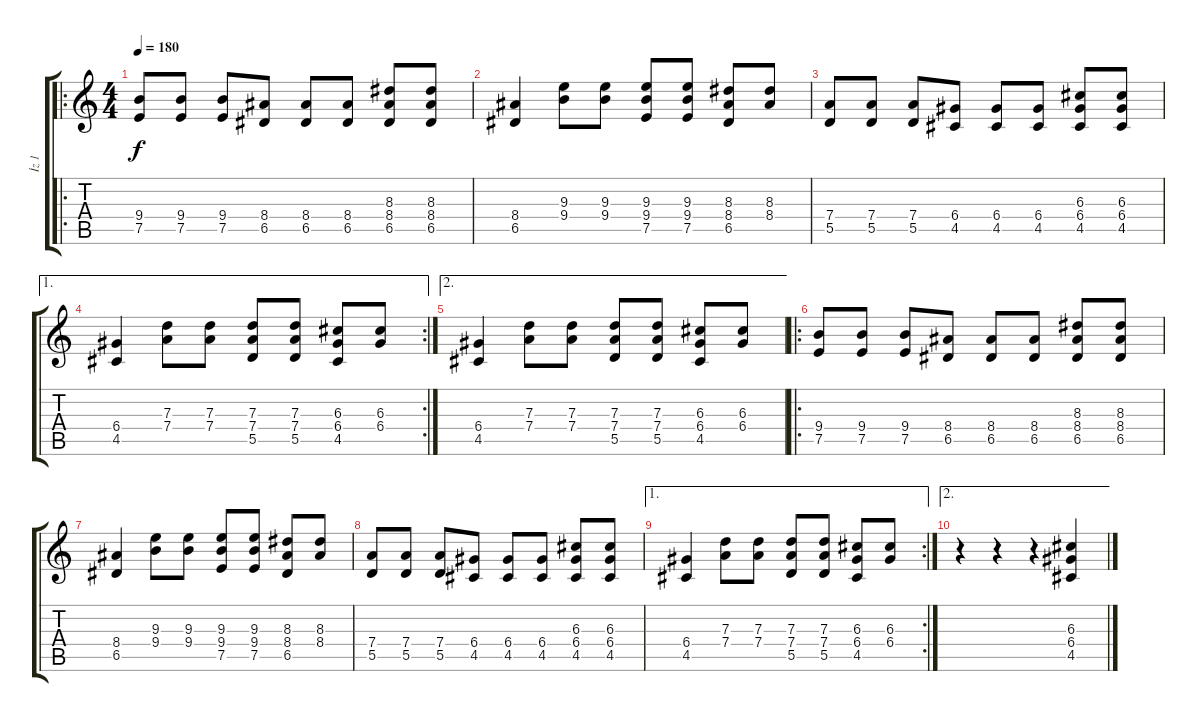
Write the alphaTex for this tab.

\track ("İz 1" "İz 1") {instrument distortionguitar}
\staff {score tabs}
\tuning (E4 B3 G3 D3 A2 E2) {hide}
\ro
\ts (4 4)
\tempo 180
\clef g2
\ks c
(9.4 7.5).8{dy f} (9.4 7.5).8 (9.4 7.5).8 (8.4 6.5).8 (8.4 6.5).8 (8.4 6.5).8 (8.3 8.4 6.5).8 (8.3 8.4 6.5).8 |
(8.4 6.5).4 (9.3 9.4).8 (9.3 9.4).8 (9.3 9.4 7.5).8 (9.3 9.4 7.5).8 (8.3 8.4 6.5).8 (8.3 8.4).8 |
(7.4 5.5).8 (7.4 5.5).8 (7.4 5.5).8 (6.4 4.5).8 (6.4 4.5).8 (6.4 4.5).8 (6.3 6.4 4.5).8 (6.3 6.4 4.5).8 |
\ae 1
\rc 2
(6.4 4.5).4 (7.3 7.4).8 (7.3 7.4).8 (7.3 7.4 5.5).8 (7.3 7.4 5.5).8 (6.3 6.4 4.5).8 (6.3 6.4).8 |
\ae 2
(6.4 4.5).4 (7.3 7.4).8 (7.3 7.4).8 (7.3 7.4 5.5).8 (7.3 7.4 5.5).8 (6.3 6.4 4.5).8 (6.3 6.4).8 |
\ro
(9.4 7.5).8 (9.4 7.5).8 (9.4 7.5).8 (8.4 6.5).8 (8.4 6.5).8 (8.4 6.5).8 (8.3 8.4 6.5).8 (8.3 8.4 6.5).8 |
(8.4 6.5).4 (9.3 9.4).8 (9.3 9.4).8 (9.3 9.4 7.5).8 (9.3 9.4 7.5).8 (8.3 8.4 6.5).8 (8.3 8.4).8 |
(7.4 5.5).8 (7.4 5.5).8 (7.4 5.5).8 (6.4 4.5).8 (6.4 4.5).8 (6.4 4.5).8 (6.3 6.4 4.5).8 (6.3 6.4 4.5).8 |
\ae 1
\rc 2
(6.4 4.5).4 (7.3 7.4).8 (7.3 7.4).8 (7.3 7.4 5.5).8 (7.3 7.4 5.5).8 (6.3 6.4 4.5).8 (6.3 6.4).8 |
\ae 2
r.4 r.4 r.4 (6.3 6.4 4.5).4
